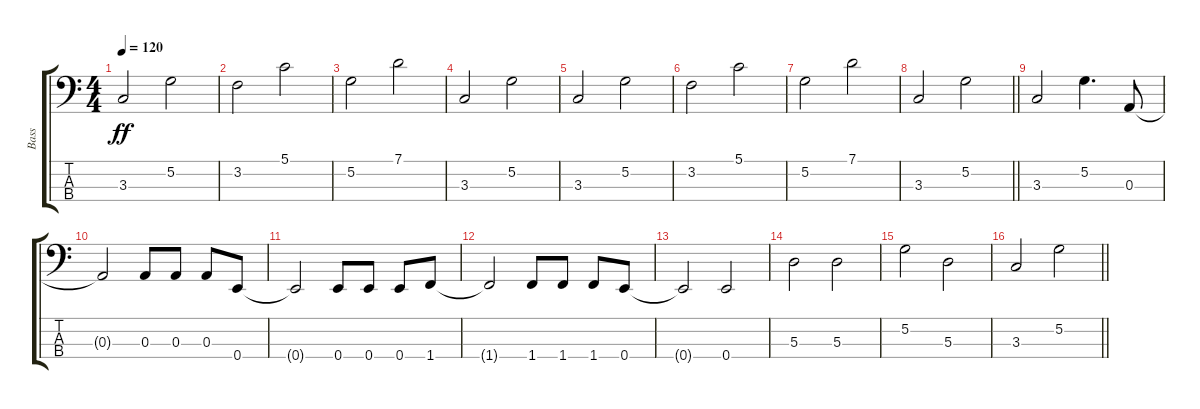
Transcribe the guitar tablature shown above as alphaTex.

\track ("Bass" "Bass") {instrument electricbassfinger}
\staff {score tabs}
\tuning (G2 D2 A1 E1) {hide}
\ts (4 4)
\tempo 120
\clef f4
\ks c
3.3.2{dy ff} 5.2.2 |
3.2.2 5.1.2 |
5.2.2 7.1.2 |
3.3.2 5.2.2 |
3.3.2 5.2.2 |
3.2.2 5.1.2 |
5.2.2 7.1.2 |
\barLineRight lightlight
3.3.2 5.2.2 |
3.3.2 5.2.4{d} 0.3.8 |
0.3{t}.2 0.3.8 0.3.8 0.3.8 0.4.8 |
0.4{t}.2 0.4.8 0.4.8 0.4.8 1.4.8 |
1.4{t}.2 1.4.8 1.4.8 1.4.8 0.4.8 |
0.4{t}.2 0.4.2 |
5.3.2 5.3.2 |
5.2.2 5.3.2 |
\barLineRight lightlight
3.3.2 5.2.2
